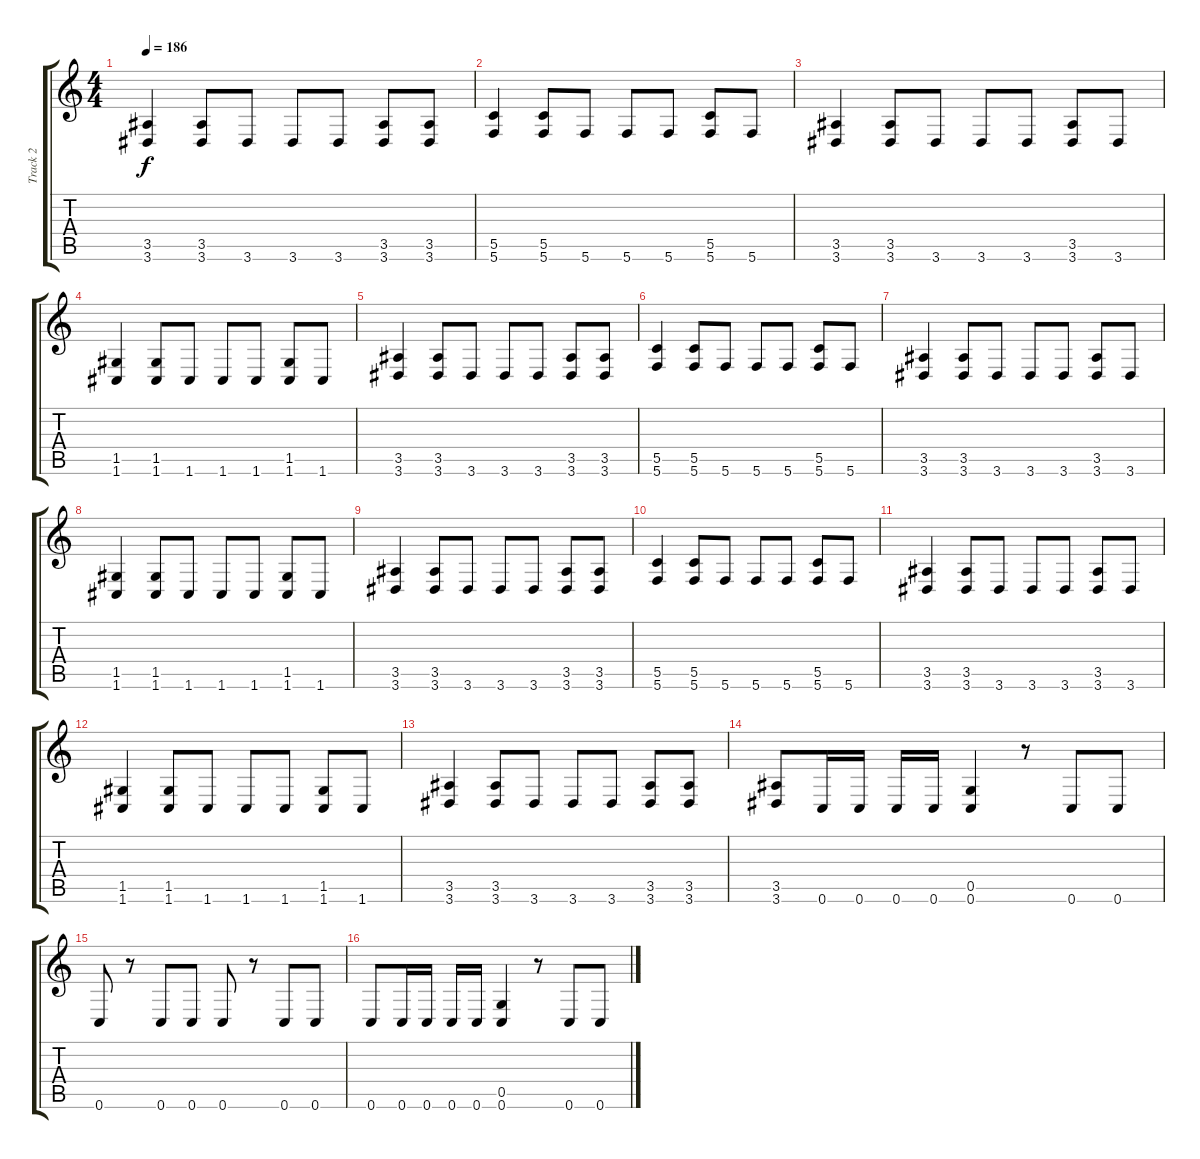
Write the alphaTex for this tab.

\track ("Track 2" "Track 2") {instrument distortionguitar bank 255}
\staff {score tabs}
\tuning (D4 A3 F3 C3 G2 C2) {hide}
\ts (4 4)
\tempo 186
\clef g2
\ks c
(3.5 3.6).4{dy f} (3.5 3.6).8 3.6.8 3.6.8 3.6.8 (3.5 3.6).8 (3.5 3.6).8 |
(5.5 5.6).4 (5.5 5.6).8 5.6.8 5.6.8 5.6.8 (5.5 5.6).8 5.6.8 |
(3.5 3.6).4 (3.5 3.6).8 3.6.8 3.6.8 3.6.8 (3.5 3.6).8 3.6.8 |
(1.5 1.6).4 (1.5 1.6).8 1.6.8 1.6.8 1.6.8 (1.5 1.6).8 1.6.8 |
(3.5 3.6).4 (3.5 3.6).8 3.6.8 3.6.8 3.6.8 (3.5 3.6).8 (3.5 3.6).8 |
(5.5 5.6).4 (5.5 5.6).8 5.6.8 5.6.8 5.6.8 (5.5 5.6).8 5.6.8 |
(3.5 3.6).4 (3.5 3.6).8 3.6.8 3.6.8 3.6.8 (3.5 3.6).8 3.6.8 |
(1.5 1.6).4 (1.5 1.6).8 1.6.8 1.6.8 1.6.8 (1.5 1.6).8 1.6.8 |
(3.5 3.6).4 (3.5 3.6).8 3.6.8 3.6.8 3.6.8 (3.5 3.6).8 (3.5 3.6).8 |
(5.5 5.6).4 (5.5 5.6).8 5.6.8 5.6.8 5.6.8 (5.5 5.6).8 5.6.8 |
(3.5 3.6).4 (3.5 3.6).8 3.6.8 3.6.8 3.6.8 (3.5 3.6).8 3.6.8 |
(1.5 1.6).4 (1.5 1.6).8 1.6.8 1.6.8 1.6.8 (1.5 1.6).8 1.6.8 |
(3.5 3.6).4 (3.5 3.6).8 3.6.8 3.6.8 3.6.8 (3.5 3.6).8 (3.5 3.6).8 |
(3.5 3.6).8 0.6.16 0.6.16 0.6.16 0.6.16 (0.5 0.6).4 r.8 0.6.8 0.6.8 |
0.6.8 r.8 0.6.8 0.6.8 0.6.8 r.8 0.6.8 0.6.8 |
0.6.8 0.6.16 0.6.16 0.6.16 0.6.16 (0.5 0.6).4 r.8 0.6.8 0.6.8
